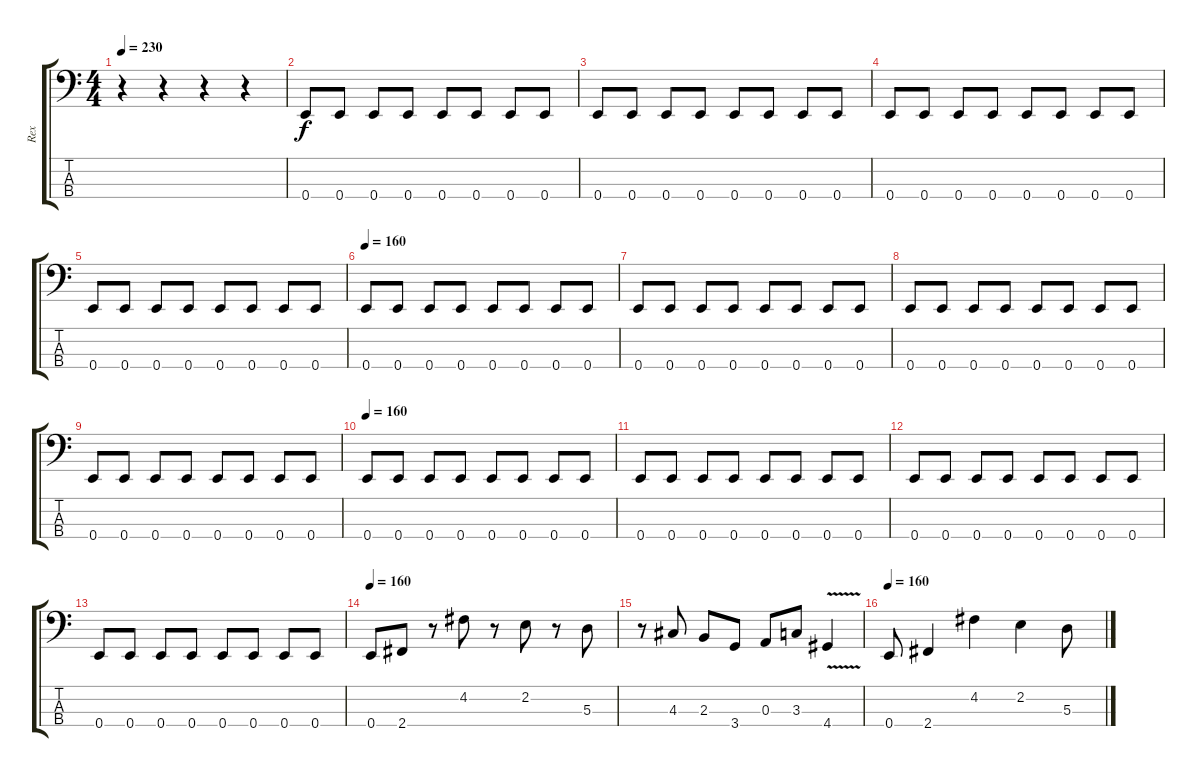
\track ("Rex" "Rex") {instrument electricbassfinger}
\staff {score tabs}
\tuning (G2 D2 A1 E1) {hide}
\ts (4 4)
\tempo 230
\tempo 160
\tempo 230
\clef f4
\ks c
r.4{dy f instrument electricbassfinger} r.4 r.4 r.4 |
0.4.8 0.4.8 0.4.8 0.4.8 0.4.8 0.4.8 0.4.8 0.4.8 |
0.4.8 0.4.8 0.4.8 0.4.8 0.4.8 0.4.8 0.4.8 0.4.8 |
0.4.8 0.4.8 0.4.8 0.4.8 0.4.8 0.4.8 0.4.8 0.4.8 |
0.4.8 0.4.8 0.4.8 0.4.8 0.4.8 0.4.8 0.4.8 0.4.8 |
\tempo 160
0.4.8 0.4.8 0.4.8 0.4.8 0.4.8 0.4.8 0.4.8 0.4.8 |
0.4.8 0.4.8 0.4.8 0.4.8 0.4.8 0.4.8 0.4.8 0.4.8 |
0.4.8 0.4.8 0.4.8 0.4.8 0.4.8 0.4.8 0.4.8 0.4.8 |
0.4.8 0.4.8 0.4.8 0.4.8 0.4.8 0.4.8 0.4.8 0.4.8 |
\tempo 160
0.4.8 0.4.8 0.4.8 0.4.8 0.4.8 0.4.8 0.4.8 0.4.8 |
0.4.8 0.4.8 0.4.8 0.4.8 0.4.8 0.4.8 0.4.8 0.4.8 |
0.4.8 0.4.8 0.4.8 0.4.8 0.4.8 0.4.8 0.4.8 0.4.8 |
0.4.8 0.4.8 0.4.8 0.4.8 0.4.8 0.4.8 0.4.8 0.4.8 |
\tempo 160
0.4.8 2.4.8 r.8 4.2.8 r.8 2.2.8 r.8 5.3.8 |
r.8 4.3.8 2.3.8 3.4.8 0.3.8 3.3.8 4.4{v}.4 |
\tempo 160
0.4.8 2.4.4 4.2.4 2.2.4 5.3.8
